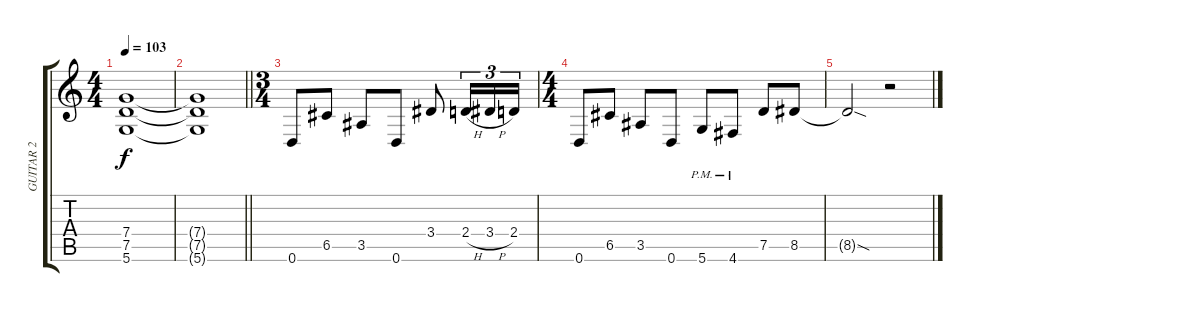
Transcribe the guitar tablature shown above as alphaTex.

\track ("GUITAR 2" "GUITAR 2") {instrument overdrivenguitar}
\staff {score tabs}
\tuning (D4 A3 F3 C3 G2 D2) {hide}
\ts (4 4)
\tempo 103
\clef g2
\ks c
(7.4 7.5 5.6).1{dy f} |
\barLineRight lightlight
(7.4{t} 7.5{t} 5.6{t}).1 |
\ts (3 4)
0.6.8 6.5.8 3.5.8 0.6.8 3.4.8 2.4{h}.16{tu (3 2)} 3.4{h}.16{tu (3 2)} 2.4.16{tu (3 2)} |
\ts (4 4)
0.6.8 6.5.8 3.5.8 0.6.8 5.6{pm}.8 4.6{pm}.8 7.5.8 8.5.8 |
8.5{sod t}.2 r.2
